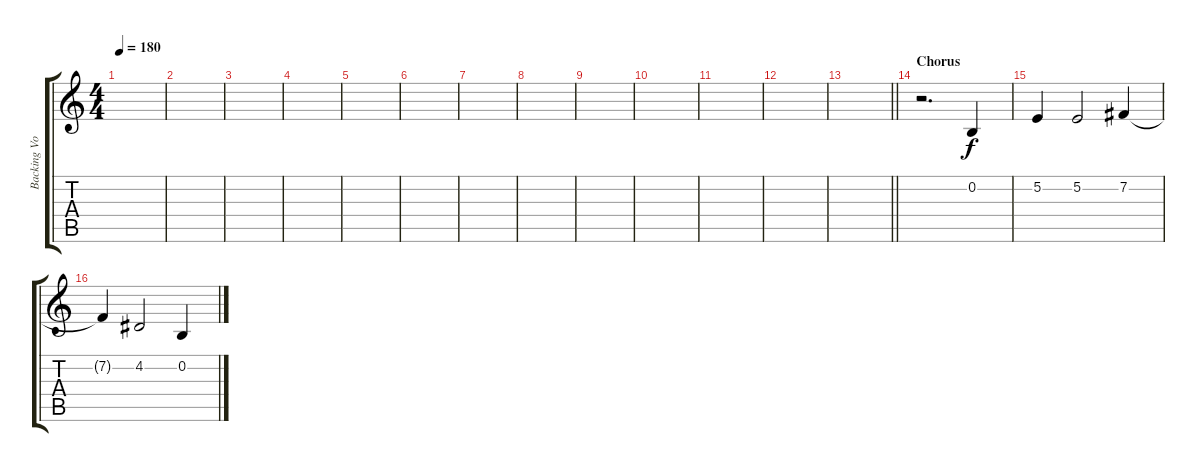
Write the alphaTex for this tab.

\track ("Backing Vocals" "Backing Vo") {instrument flute}
\staff {score tabs}
\tuning (E4 B3 G3 D3 A2 E2) {hide}
\ts (4 4)
\tempo 180
\clef g2
\ks c
|
|
|
|
|
|
|
|
|
|
|
|
\barLineRight lightlight
|
\section ("" "Chorus")
r.2{d} 0.2.4 |
5.2.4 5.2.2 7.2.4 |
7.2{t}.4 4.2.2 0.2.4
